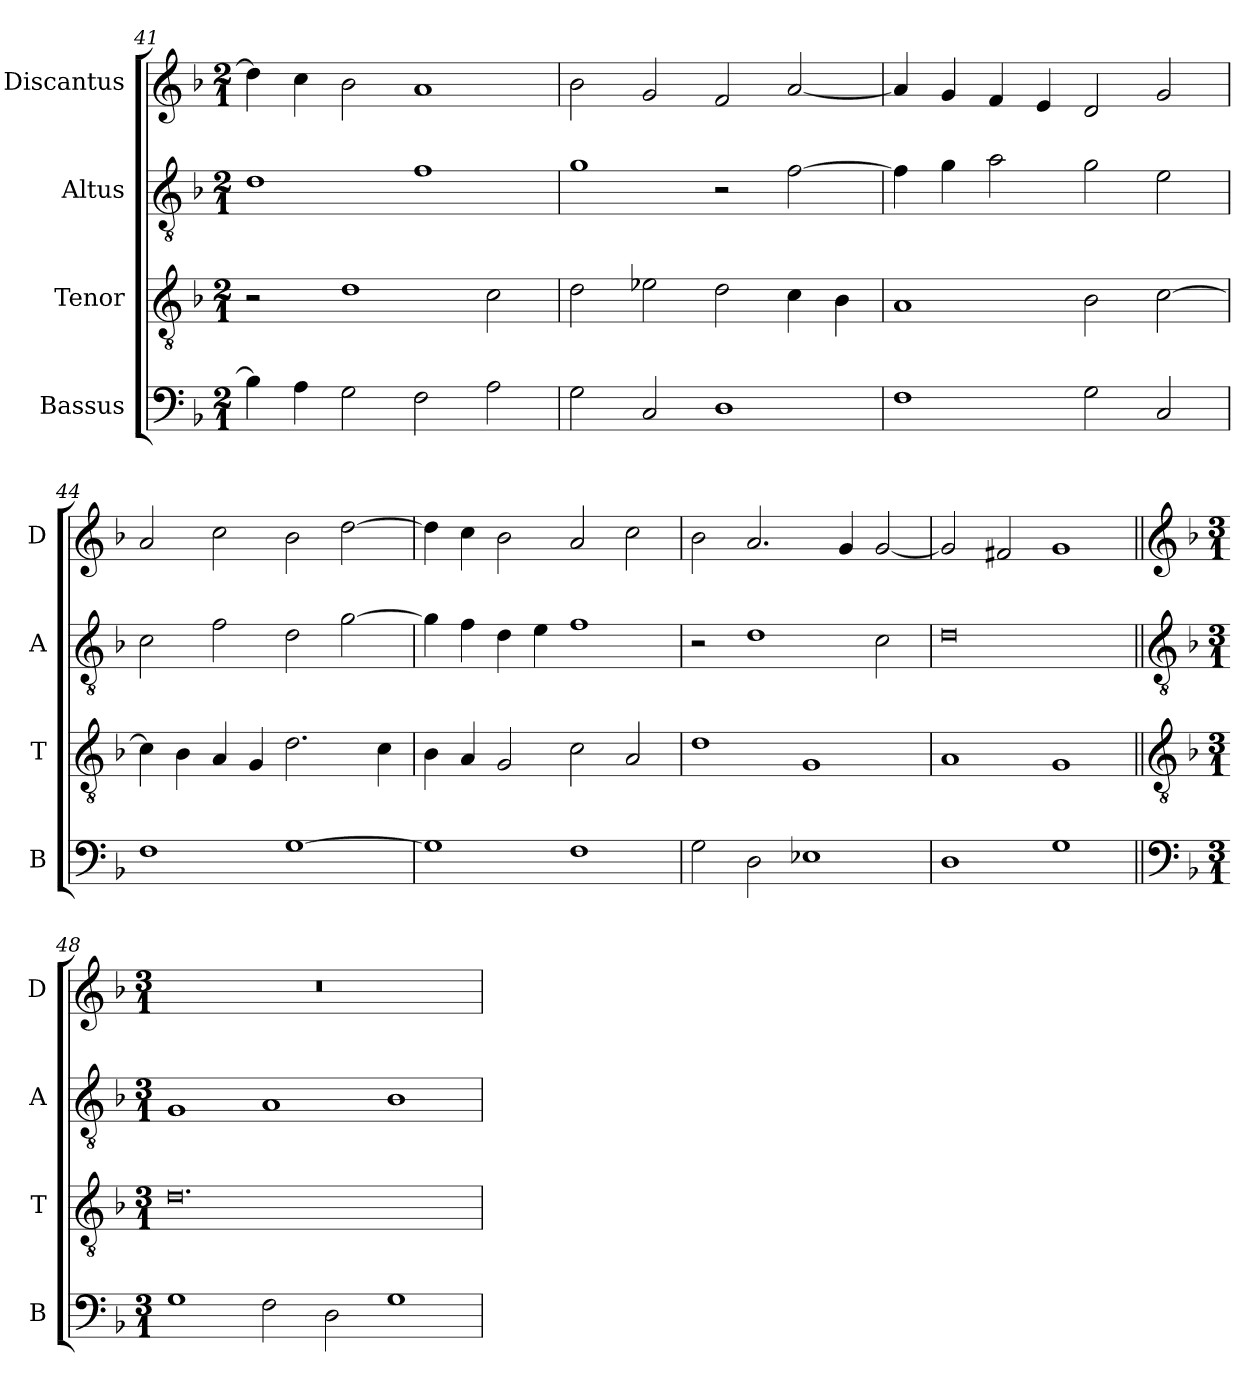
**kern	**kern	**kern	**kern
*part4	*part3	*part2	*part1
*staff4	*staff3	*staff2	*staff1
*I"Bassus	*I"Tenor	*I"Altus	*I"Discantus
*I'B	*I'T	*I'A	*I'D
*clefF4	*clefGv2	*clefGv2	*clefG2
*k[b-]	*k[b-]	*k[b-]	*k[b-]
*M2/1	*M2/1	*M2/1	*M2/1
=41	=41	=41	=41
4B-\]	2r	1d	4dd\]
4A\	.	.	4cc\
2G\	1d	.	2b-\
2F\	.	1f	1a
2A\	2c\	.	.
=42	=42	=42	=42
2G\	2d\	1g	2b-\
2C/	2e-X\	.	2g/
1D	2d\	2r	2f/
.	4c\	[2f\	[2a/
.	4B-\	.	.
=43	=43	=43	=43
1F	1A	4f\]	4a/]
.	.	4g\	4g/
.	.	2a\	4f/
.	.	.	4e/
2G\	2B-\	2g\	2d/
2C/	[2c\	2e\	2g/
=44	=44	=44	=44
1F	4c\]	2c\	2a/
.	4B-\	.	.
.	4A/	2f\	2cc\
.	4G/	.	.
[1G	2.d\	2d\	2b-\
.	.	[2g\	[2dd\
.	4c\	.	.
=45	=45	=45	=45
1G]	4B-\	4g\]	4dd\]
.	4A/	4f\	4cc\
.	2G/	4d\	2b-\
.	.	4e\	.
1F	2c\	1f	2a/
.	2A/	.	2cc\
=46	=46	=46	=46
2G\	1d	2r	2b-\
2D\	.	1d	2.a/
1E-X	1G	.	.
.	.	.	4g/
.	.	2c\	[2g/
=47	=47	=47	=47
1D	1A	0d	2g/]
.	.	.	2f#X/
1G	1G	.	1g
!!LO:LB:g=z
=48||	=48||	=48||	=48||
*clefF4	*clefGv2	*clefGv2	*clefG2
*k[b-]	*k[b-]	*k[b-]	*k[b-]
*M3/1	*M3/1	*M3/1	*M3/1
1G	0.d	1G	0.r
2F\	.	1A	.
2D\	.	.	.
1G	.	1B-	.
=	=	=	=
*-	*-	*-	*-
